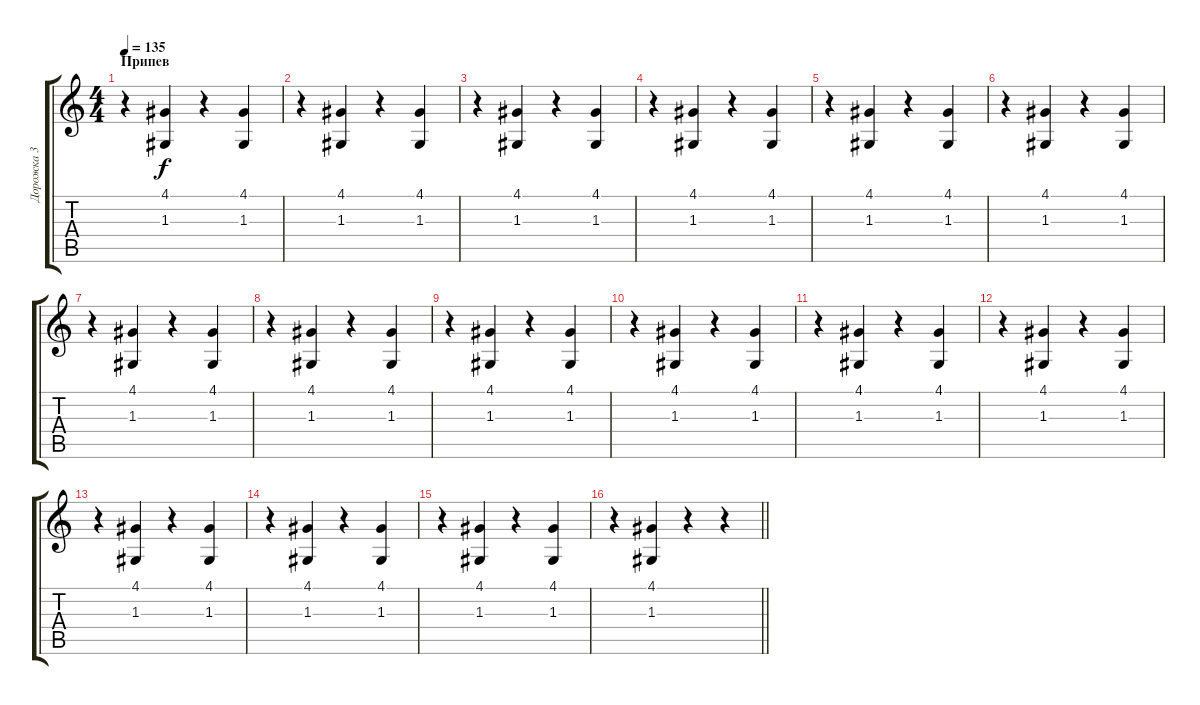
\track ("Дорожка 3" "Дорожка 3") {instrument fiddle}
\staff {score tabs}
\tuning (E4 B3 G3 D3 A2 E2) {hide}
\ts (4 4)
\section ("" "Припев")
\tempo 135
\clef g2
\ks c
r.4{dy f volume 16 instrument tubularbells} (4.1 1.3).4 r.4 (4.1 1.3).4 |
r.4 (4.1 1.3).4 r.4 (4.1 1.3).4 |
r.4 (4.1 1.3).4 r.4 (4.1 1.3).4 |
r.4 (4.1 1.3).4 r.4 (4.1 1.3).4 |
r.4 (4.1 1.3).4 r.4 (4.1 1.3).4 |
r.4 (4.1 1.3).4 r.4 (4.1 1.3).4 |
r.4 (4.1 1.3).4 r.4 (4.1 1.3).4 |
r.4 (4.1 1.3).4 r.4 (4.1 1.3).4 |
r.4 (4.1 1.3).4 r.4 (4.1 1.3).4 |
r.4 (4.1 1.3).4 r.4 (4.1 1.3).4 |
r.4 (4.1 1.3).4 r.4 (4.1 1.3).4 |
r.4 (4.1 1.3).4 r.4 (4.1 1.3).4 |
r.4 (4.1 1.3).4 r.4 (4.1 1.3).4 |
r.4 (4.1 1.3).4 r.4 (4.1 1.3).4 |
r.4 (4.1 1.3).4 r.4 (4.1 1.3).4 |
\barLineRight lightlight
r.4 (4.1 1.3).4 r.4 r.4
